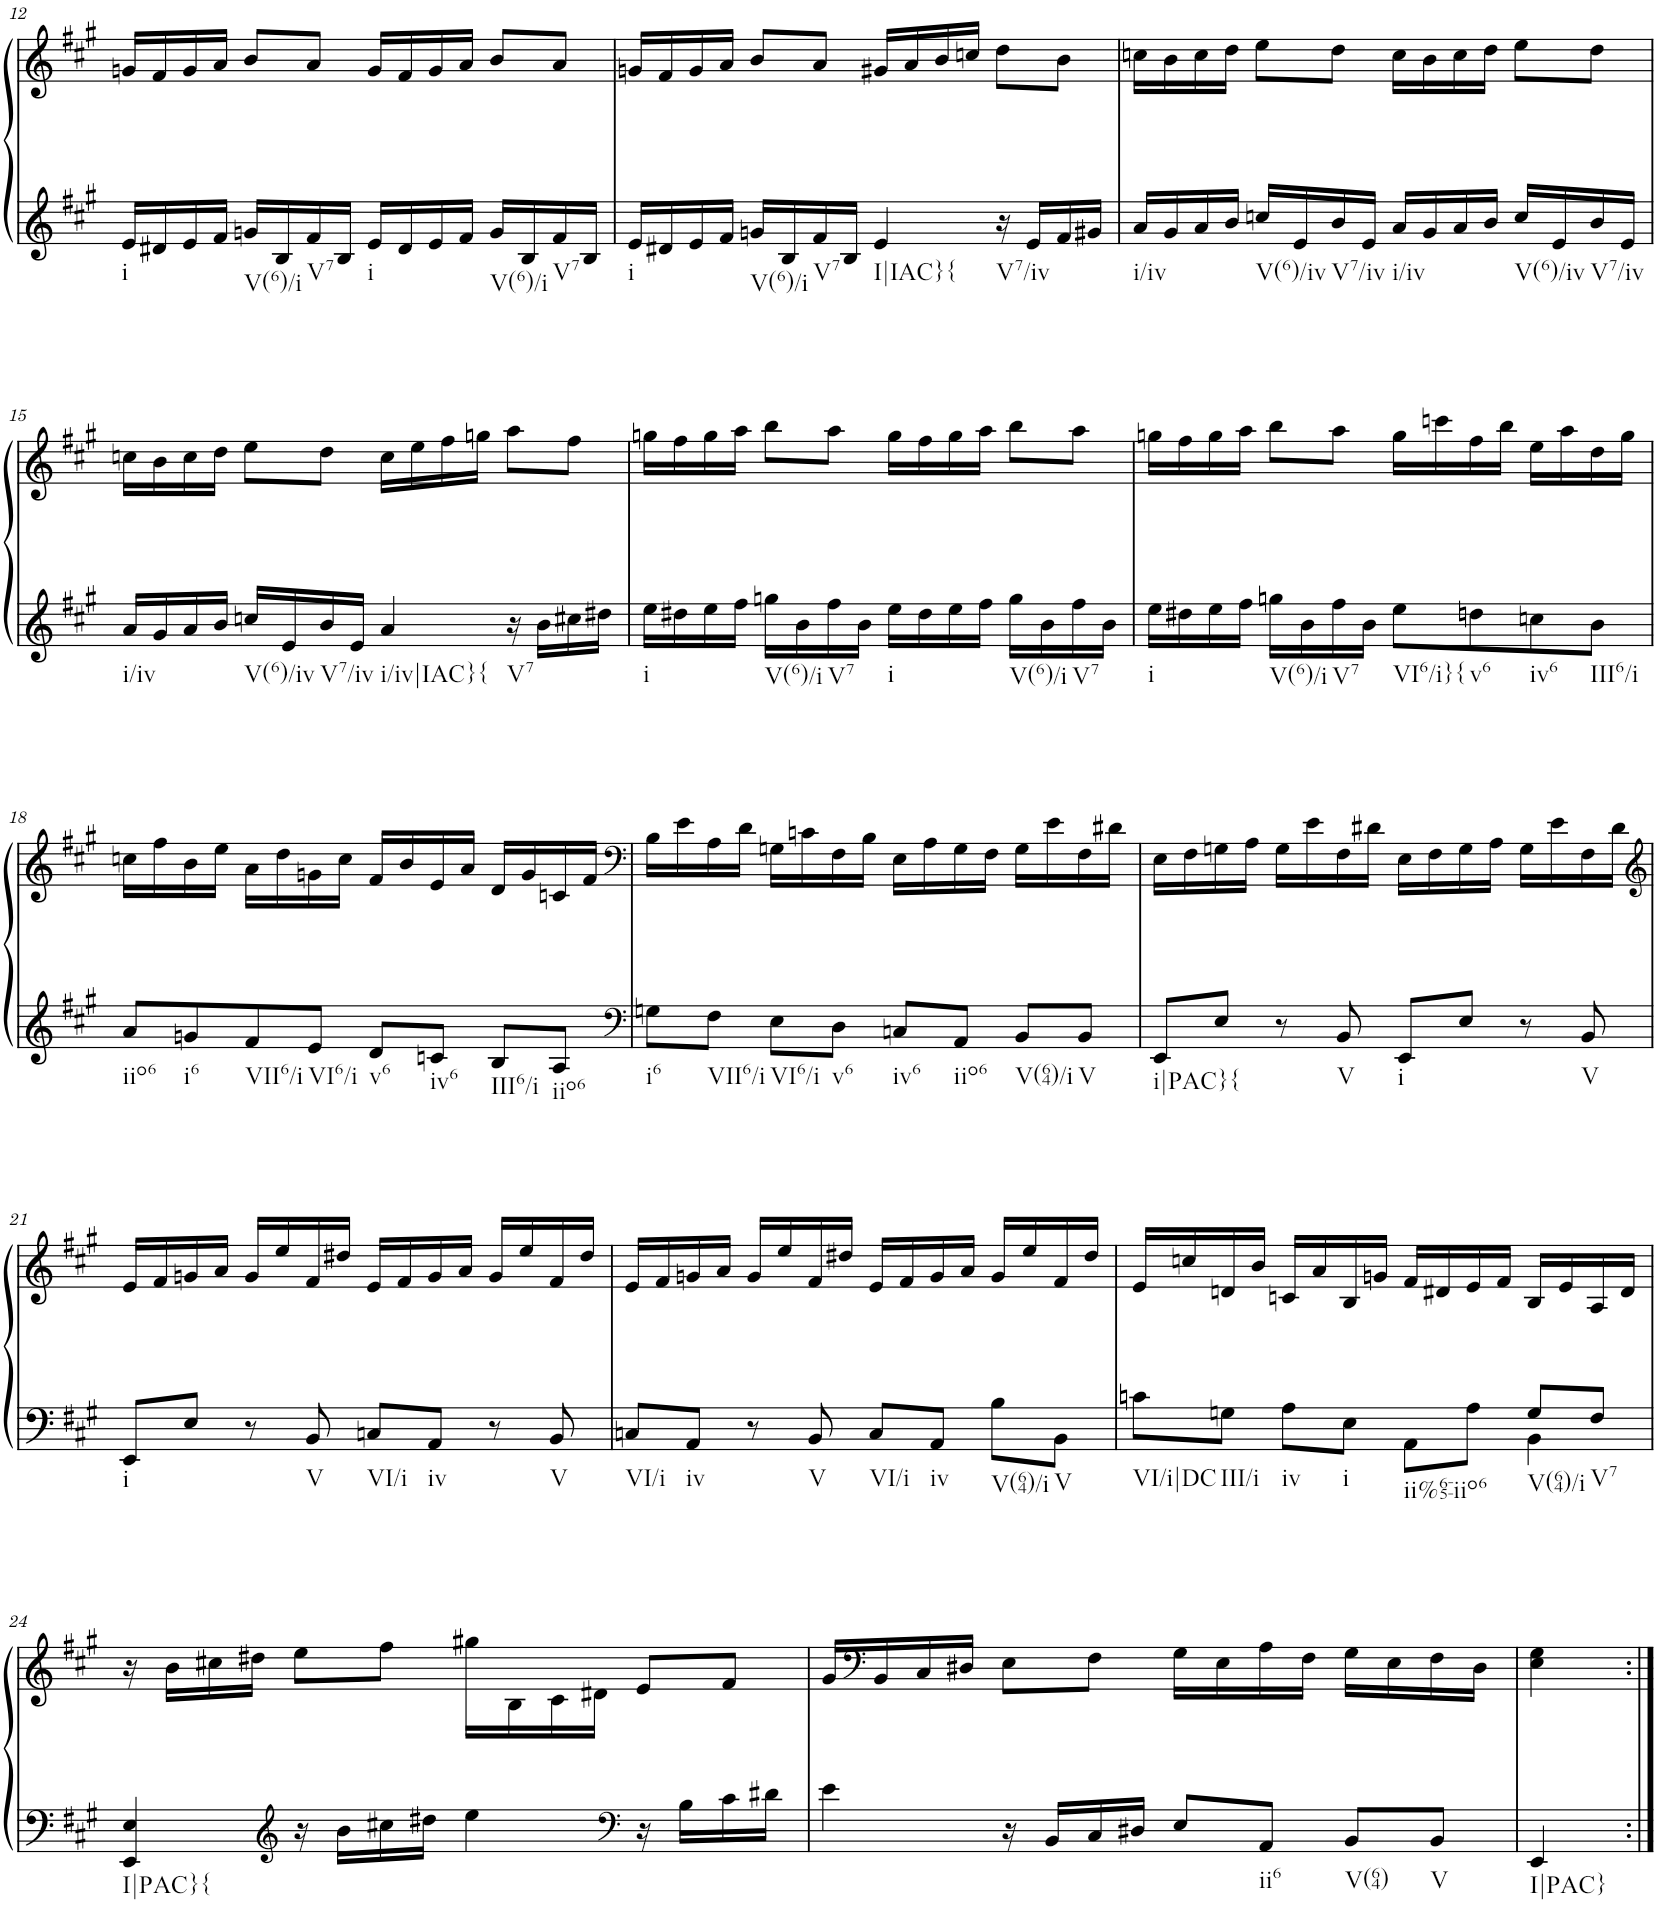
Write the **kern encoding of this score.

**kern	**kern
*part1	*part1
*staff2	*staff1
*I"Piano	*
*I'Pno.	*
!!LO:PB:g=z
*clefG2	*clefG2
*k[f#c#g#]	*k[f#c#g#]
*M4/4	*M4/4
*met(c)	*met(c)
=12	=12
!LO:TX:b:t=i	!
16e/LL	16gn/LL
16d#X/	16f#/
16e/	16g/
16f#/JJ	16a/JJ
!LO:TX:b:t=V(6)/i	!
16gn/LL	8b/L
16B/	.
!LO:TX:b:t=V7	!
16f#/	8a/J
16B/JJ	.
!LO:TX:b:t=i	!
16e/LL	16g/LL
16d#/	16f#/
16e/	16g/
16f#/JJ	16a/JJ
!LO:TX:b:t=V(6)/i	!
16g/LL	8b/L
16B/	.
!LO:TX:b:t=V7	!
16f#/	8a/J
16B/JJ	.
=13	=13
!LO:TX:b:t=i	!
16e/LL	16gn/LL
16d#X/	16f#/
16e/	16g/
16f#/JJ	16a/JJ
!LO:TX:b:t=V(6)/i	!
16gn/LL	8b/L
16B/	.
!LO:TX:b:t=V7	!
16f#/	8a/J
16B/JJ	.
!LO:TX:b:t=I|IAC}{	!
4e/	16g#X/LL
.	16a/
.	16b/
.	16ccn/JJ
!LO:TX:b:t=V7/iv	!
16r	8dd\L
16e/LL	.
16f#/	8b\J
16g#X/JJ	.
=14	=14
!LO:TX:b:t=i/iv	!
16a/LL	16ccn\LL
16g#/	16b\
16a/	16cc\
16b/JJ	16dd\JJ
!LO:TX:b:t=V(6)/iv	!
16ccn/LL	8ee\L
16e/	.
!LO:TX:b:t=V7/iv	!
16b/	8dd\J
16e/JJ	.
!LO:TX:b:t=i/iv	!
16a/LL	16cc\LL
16g#/	16b\
16a/	16cc\
16b/JJ	16dd\JJ
!LO:TX:b:t=V(6)/iv	!
16cc/LL	8ee\L
16e/	.
!LO:TX:b:t=V7/iv	!
16b/	8dd\J
16e/JJ	.
!!LO:LB:g=z
=15	=15
!LO:TX:b:t=i/iv	!
16a/LL	16ccn\LL
16g#/	16b\
16a/	16cc\
16b/JJ	16dd\JJ
!LO:TX:b:t=V(6)/iv	!
16ccn/LL	8ee\L
16e/	.
!LO:TX:b:t=V7/iv	!
16b/	8dd\J
16e/JJ	.
!LO:TX:b:t=i/iv|IAC}{	!
4a/	16cc\LL
.	16ee\
.	16ff#\
.	16ggn\JJ
!LO:TX:b:t=V7	!
16r	8aa\L
16b\LL	.
16cc#X\	8ff#\J
16dd#X\JJ	.
=16	=16
!LO:TX:b:t=i	!
16ee\LL	16ggn\LL
16dd#X\	16ff#\
16ee\	16gg\
16ff#\JJ	16aa\JJ
!LO:TX:b:t=V(6)/i	!
16ggn\LL	8bb\L
16b\	.
!LO:TX:b:t=V7	!
16ff#\	8aa\J
16b\JJ	.
!LO:TX:b:t=i	!
16ee\LL	16gg\LL
16dd#\	16ff#\
16ee\	16gg\
16ff#\JJ	16aa\JJ
!LO:TX:b:t=V(6)/i	!
16gg\LL	8bb\L
16b\	.
!LO:TX:b:t=V7	!
16ff#\	8aa\J
16b\JJ	.
=17	=17
!LO:TX:b:t=i	!
16ee\LL	16ggn\LL
16dd#X\	16ff#\
16ee\	16gg\
16ff#\JJ	16aa\JJ
!LO:TX:b:t=V(6)/i	!
16ggn\LL	8bb\L
16b\	.
!LO:TX:b:t=V7	!
16ff#\	8aa\J
16b\JJ	.
!LO:TX:b:t=VI6/i}{	!
8ee\L	16gg\LL
.	16cccn\
!LO:TX:b:t=v6	!
8ddn\	16ff#\
.	16bb\JJ
!LO:TX:b:t=iv6	!
8ccn\	16ee\LL
.	16aa\
!LO:TX:b:t=III6/i	!
8b\J	16dd\
.	16gg\JJ
!!LO:LB:g=z
=18	=18
!LO:TX:b:t=iio6	!
8a/L	16ccn\LL
.	16ff#\
!LO:TX:b:t=i6	!
8gn/	16b\
.	16ee\JJ
!LO:TX:b:t=VII6/i	!
8f#/	16a\LL
.	16dd\
!LO:TX:b:t=VI6/i	!
8e/J	16gn\
.	16cc\JJ
!LO:TX:b:t=v6	!
8d/L	16f#/LL
.	16b/
!LO:TX:b:t=iv6	!
8cn/J	16e/
.	16a/JJ
!LO:TX:b:t=III6/i	!
8B/L	16d/LL
.	16g/
!LO:TX:b:t=iio6	!
8A/J	16cn/
.	16f#/JJ
=19	=19
*clefF4	*clefF4
!LO:TX:b:t=i6	!
8Gn\L	16B\LL
.	16e\
!LO:TX:b:t=VII6/i	!
8F#\J	16A\
.	16d\JJ
!LO:TX:b:t=VI6/i	!
8E\L	16Gn\LL
.	16cn\
!LO:TX:b:t=v6	!
8D\J	16F#\
.	16B\JJ
!LO:TX:b:t=iv6	!
8Cn/L	16E\LL
.	16A\
!LO:TX:b:t=iio6	!
8AA/J	16G\
.	16F#\JJ
!LO:TX:b:t=V(64)/i	!
8BB/L	16G\LL
.	16e\
!LO:TX:b:t=V	!
8BB/J	16F#\
.	16d#X\JJ
=20	=20
!LO:TX:b:t=i|PAC}{	!
8EE/L	16E\LL
.	16F#\
8E/J	16Gn\
.	16A\JJ
8r	16G\LL
.	16e\
!LO:TX:b:t=V	!
8BB/	16F#\
.	16d#X\JJ
!LO:TX:b:t=i	!
8EE/L	16E\LL
.	16F#\
8E/J	16G\
.	16A\JJ
8r	16G\LL
.	16e\
!LO:TX:b:t=V	!
8BB/	16F#\
.	16d#\JJ
!!LO:LB:g=z
=21	=21
*	*clefG2
!LO:TX:b:t=i	!
8EE/L	16e/LL
.	16f#/
8E/J	16gn/
.	16a/JJ
8r	16g/LL
.	16ee/
!LO:TX:b:t=V	!
8BB/	16f#/
.	16dd#X/JJ
!LO:TX:b:t=VI/i	!
8Cn/L	16e/LL
.	16f#/
!LO:TX:b:t=iv	!
8AA/J	16g/
.	16a/JJ
8r	16g/LL
.	16ee/
!LO:TX:b:t=V	!
8BB/	16f#/
.	16dd#/JJ
=22	=22
!LO:TX:b:t=VI/i	!
8Cn/L	16e/LL
.	16f#/
!LO:TX:b:t=iv	!
8AA/J	16gn/
.	16a/JJ
8r	16g/LL
.	16ee/
!LO:TX:b:t=V	!
8BB/	16f#/
.	16dd#X/JJ
!LO:TX:b:t=VI/i	!
8C/L	16e/LL
.	16f#/
!LO:TX:b:t=iv	!
8AA/J	16g/
.	16a/JJ
!LO:TX:b:t=V(64)/i	!
8B\L	16g/LL
.	16ee/
!LO:TX:b:t=V	!
8BB\J	16f#/
.	16dd#/JJ
=23	=23
*^	*
!LO:TX:b:t=VI/i|DC	!	!
8cn\L	2.ryy	16e/LL
.	.	16ccn/
!LO:TX:b:t=III/i	!	!
8Gn\J	.	16dn/
.	.	16b/JJ
!LO:TX:b:t=iv	!	!
8A\L	.	16cn/LL
.	.	16a/
!LO:TX:b:t=i	!	!
8E\J	.	16B/
.	.	16gn/JJ
!LO:TX:b:t=ii%65-iio6	!	!
8AA\L	.	16f#/LL
.	.	16d#X/
8A\J	.	16e/
.	.	16f#/JJ
!LO:TX:b:t=V(64)/i	!	!
8G/L	4BB\	16B/LL
.	.	16e/
!LO:TX:b:t=V7	!	!
8F#/J	.	16A/
.	.	16d#/JJ
*v	*v	*
!!LO:LB:g=z
=24	=24
!LO:TX:b:t=I|PAC}{	!
4EE/ 4E/	16r
.	16b\LL
.	16cc#X\
.	16dd#X\JJ
*clefG2	*
16r	8ee\L
16b\LL	.
16cc#X\	8ff#\J
16dd#X\JJ	.
4ee\	16gg#X\LL
.	16B\
.	16c#\
.	16d#X\JJ
*clefF4	*
16r	8e/L
16B\LL	.
16c#\	8f#/J
16d#X\JJ	.
=25	=25
4e\	16g#/LL
*	*clefF4
.	16BB/
.	16C#/
.	16D#X/JJ
16r	8E\L
16BB/LL	.
16C#/	8F#\J
16D#X/JJ	.
8E/L	16G#\LL
.	16E\
!LO:TX:b:t=ii6	!
8AA/J	16A\
.	16F#\JJ
!LO:TX:b:t=V(64)	!
8BB/L	16G#\LL
.	16E\
!LO:TX:b:t=V	!
8BB/J	16F#\
.	16D#\JJ
=26	=26
!LO:TX:b:t=I|PAC}	!
4EE/	4E\ 4G#\
=:|!	=:|!
*-	*-
